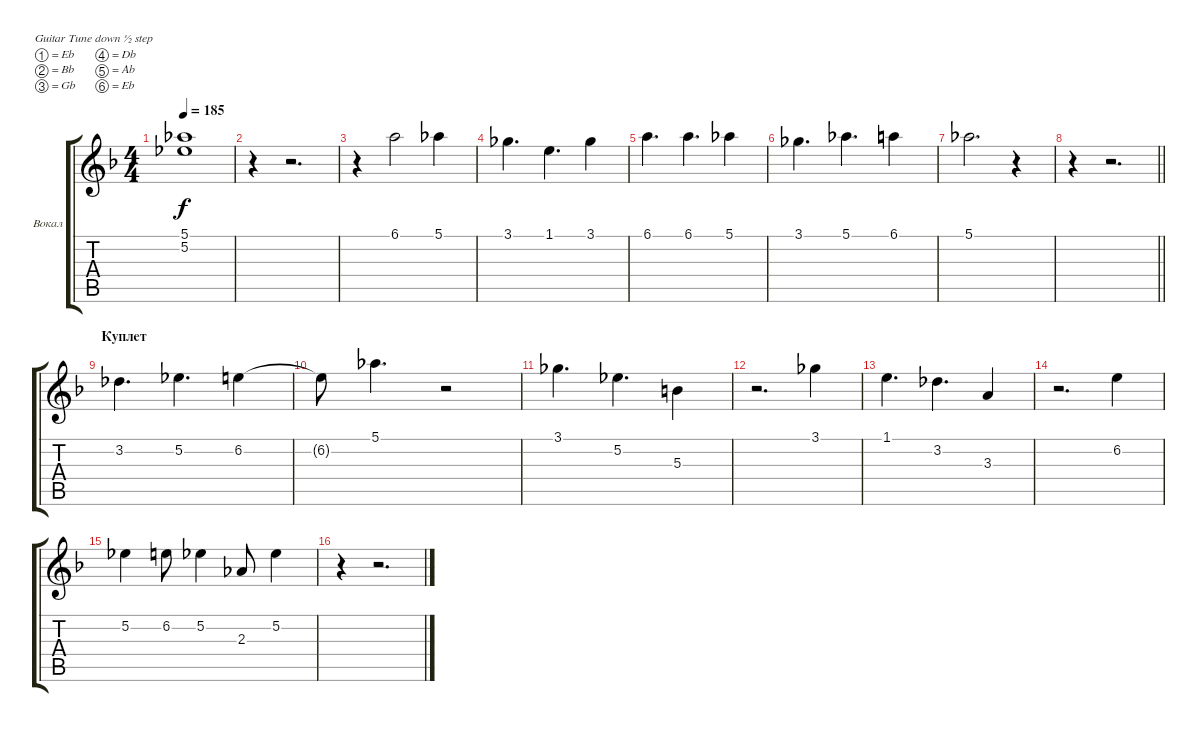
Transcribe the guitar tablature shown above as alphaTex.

\bracketExtendMode groupsimilarinstruments
\firstSystemTrackNameOrientation horizontal
\otherSystemsTrackNameOrientation horizontal
\track ("Валерий Кипелов" "Вокал") {instrument trumpet}
\staff {score tabs}
\tuning (Eb4 Bb3 Gb3 Db3 Ab2 Eb2)
\displaytranspose 12
\ts (4 4)
\tempo 185
\clef g2
\ks dminor
(5.1 5.2).1{dy f} |
r.4 r.2{d} |
r.4 6.1.2 5.1.4 |
3.1.4{d} 1.1.4{d} 3.1.4 |
6.1.4{d} 6.1.4{d} 5.1.4 |
3.1.4{d} 5.1.4{d} 6.1.4 |
5.1.2{d} r.4 |
\barLineRight lightlight
r.4 r.2{d} |
\section ("" "Куплет")
3.2.4{d} 5.2.4{d} 6.2.4 |
6.2{t}.8 5.1.4{d} r.2 |
3.1.4{d} 5.2.4{d} 5.3.4 |
r.2{d} 3.1.4 |
1.1.4{d} 3.2.4{d} 3.3.4 |
r.2{d} 6.2.4 |
5.2.4 6.2.8 5.2.4 2.3.8 5.2.4 |
r.4 r.2{d}
